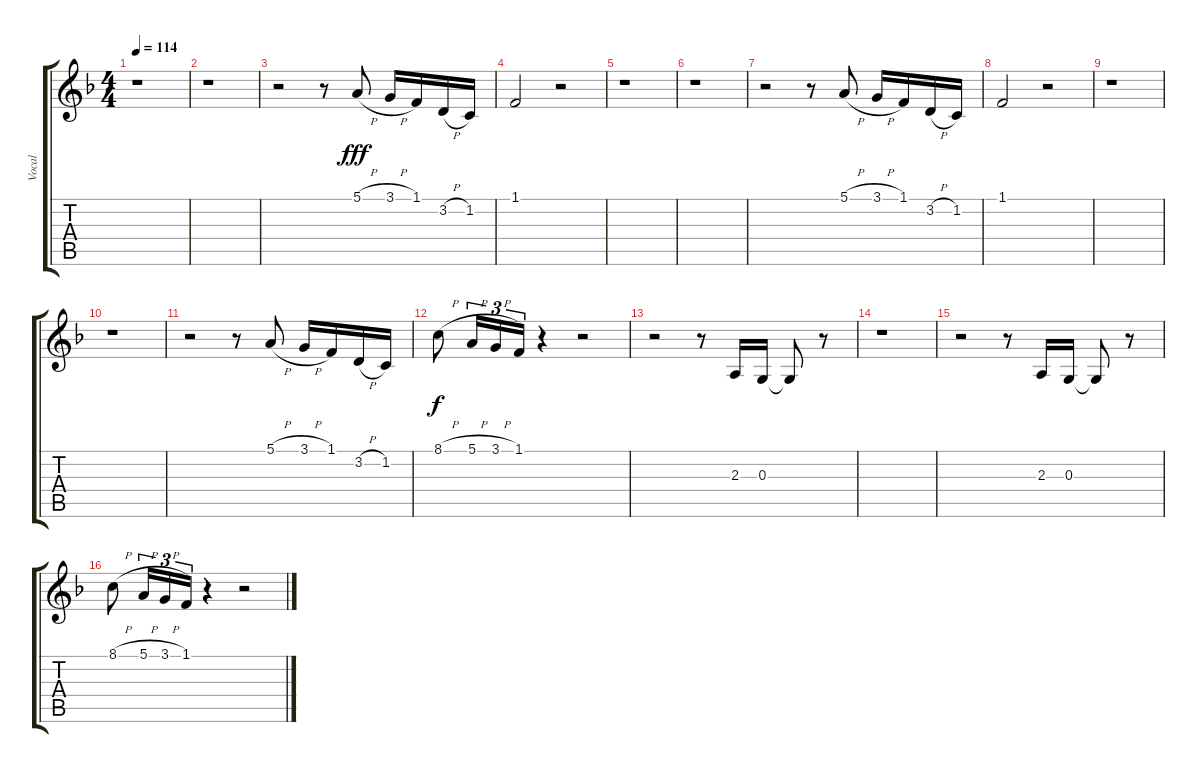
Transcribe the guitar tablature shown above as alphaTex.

\track ("Vocal" "Vocal") {instrument synthvoice}
\staff {score tabs}
\tuning (E4 B3 G3 D3 A2 E2) {hide}
\ts (4 4)
\tempo 114
\clef g2
\ks f
r.1{dy fff} |
r.1 |
r.2 r.8 5.1{h}.8 3.1{h}.16 1.1.16 3.2{h}.16 1.2.16 |
1.1.2 r.2 |
r.1 |
r.1 |
r.2 r.8 5.1{h}.8 3.1{h}.16 1.1.16 3.2{h}.16 1.2.16 |
1.1.2 r.2 |
r.1 |
r.1 |
r.2 r.8 5.1{h}.8 3.1{h}.16 1.1.16 3.2{h}.16 1.2.16 |
8.1{h}.8{dy f} 5.1{h}.16{tu (3 2)} 3.1{h}.16{tu (3 2)} 1.1.16{tu (3 2)} r.4 r.2 |
r.2 r.8 2.3.16 0.3.16 0.3{t}.8 r.8 |
r.1 |
r.2 r.8 2.3.16 0.3.16 0.3{t}.8 r.8 |
8.1{h}.8 5.1{h}.16{tu (3 2)} 3.1{h}.16{tu (3 2)} 1.1.16{tu (3 2)} r.4 r.2
